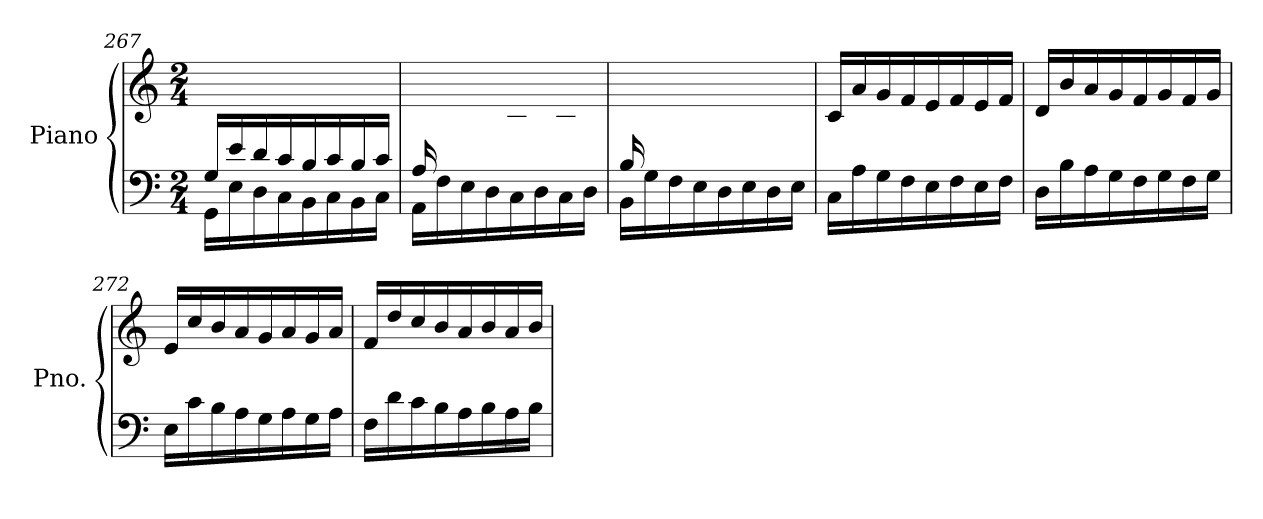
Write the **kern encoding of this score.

**kern	**kern
*part1	*part1
*staff2	*staff1
*I"Piano	*
*I'Pno.	*
*clefF4	*clefG2
*k[]	*k[]
*M2/4	*M2/4
=267	=267
*^	*
16G/LL	16GG\LL	2ryy
16e/	16E\	.
16d/	16D\	.
16c/	16C\	.
16B/	16BB\	.
16c/	16C\	.
16B/	16BB\	.
16c/JJ	16C\JJ	.
!!LO:LB:g=z
=268	=268	=268
16A/LL	16AA\LL	16ryy
4..ryy	16F\	16f/
.	16E\	16e/
.	16D\	16d/
.	16C\	16c/
.	16D\	16d/
.	16C\	16c/
.	16D\JJ	16d/JJ
=269	=269	=269
16B/LL	16BB\LL	16ryy
4..ryy	16G\	16g/
.	16F\	16f/
.	16E\	16e/
.	16D\	16d/
.	16E\	16e/
.	16D\	16d/
.	16E\JJ	16e/JJ
*v	*v	*
=270	=270
16C\LL	16c/LL
16A\	16a/
16G\	16g/
16F\	16f/
16E\	16e/
16F\	16f/
16E\	16e/
16F\JJ	16f/JJ
=271	=271
16D\LL	16d/LL
16B\	16b/
16A\	16a/
16G\	16g/
16F\	16f/
16G\	16g/
16F\	16f/
16G\JJ	16g/JJ
=272	=272
16E\LL	16e/LL
16c\	16cc/
16B\	16b/
16A\	16a/
16G\	16g/
16A\	16a/
16G\	16g/
16A\JJ	16a/JJ
=273	=273
16F\LL	16f/LL
16d\	16dd/
16c\	16cc/
16B\	16b/
16A\	16a/
16B\	16b/
16A\	16a/
16B\JJ	16b/JJ
=	=
*-	*-
